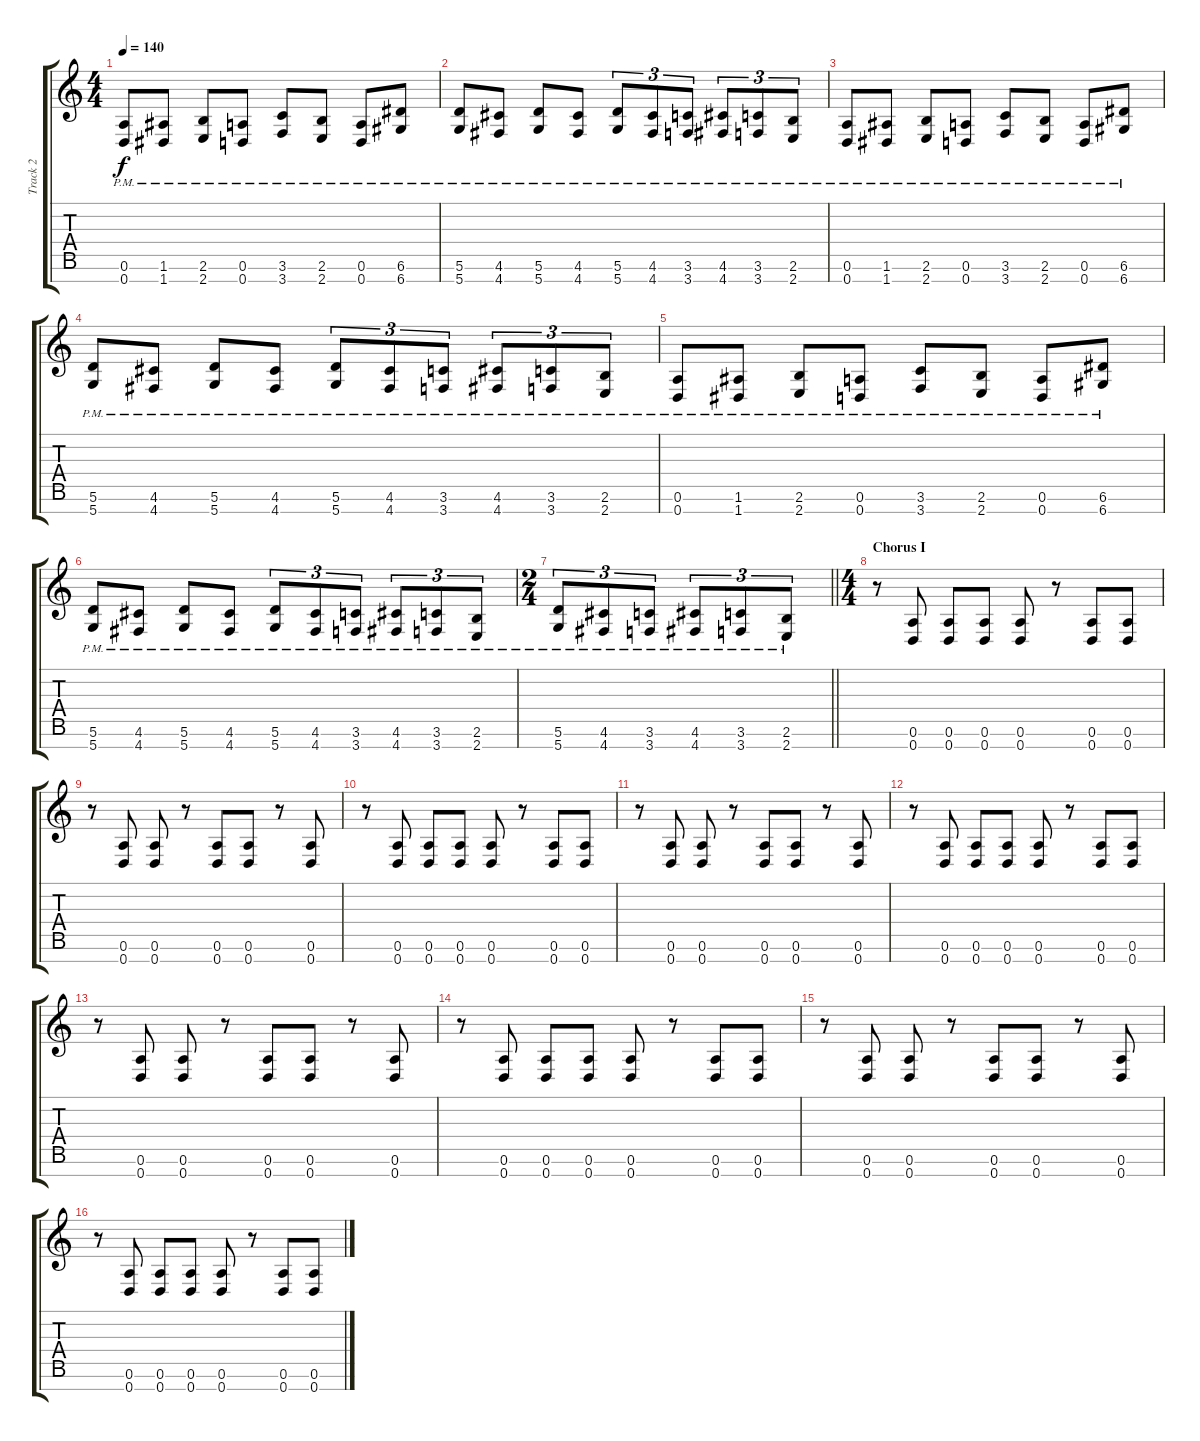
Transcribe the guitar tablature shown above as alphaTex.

\track ("Track 2" "Track 2") {instrument distortionguitar}
\staff {score tabs}
\tuning (A4 E4 C4 G3 D3 A2 D2) {hide}
\ts (4 4)
\tempo 140
\clef g2
\ks c
(0.6{pm} 0.7{pm}).8{dy f instrument distortionguitar} (1.6{pm} 1.7{pm}).8 (2.6{pm} 2.7{pm}).8 (0.6{pm} 0.7{pm}).8 (3.6{pm} 3.7{pm}).8 (2.6{pm} 2.7{pm}).8 (0.6{pm} 0.7{pm}).8 (6.6{pm} 6.7{pm}).8 |
(5.6 5.7{pm}).8 (4.6{pm} 4.7{pm}).8 (5.6{pm} 5.7{pm}).8 (4.6{pm} 4.7{pm}).8 (5.6{pm} 5.7{pm}).8{tu (3 2)} (4.6{pm} 4.7{pm}).8{tu (3 2)} (3.6{pm} 3.7{pm}).8{tu (3 2)} (4.6{pm} 4.7{pm}).8{tu (3 2)} (3.6{pm} 3.7{pm}).8{tu (3 2)} (2.6{pm} 2.7{pm}).8{tu (3 2)} |
(0.6{pm} 0.7{pm}).8{instrument distortionguitar} (1.6{pm} 1.7{pm}).8 (2.6{pm} 2.7{pm}).8 (0.6{pm} 0.7{pm}).8 (3.6{pm} 3.7{pm}).8 (2.6{pm} 2.7{pm}).8 (0.6{pm} 0.7{pm}).8 (6.6{pm} 6.7{pm}).8 |
(5.6 5.7{pm}).8 (4.6{pm} 4.7{pm}).8 (5.6{pm} 5.7{pm}).8 (4.6{pm} 4.7{pm}).8 (5.6{pm} 5.7{pm}).8{tu (3 2)} (4.6{pm} 4.7{pm}).8{tu (3 2)} (3.6{pm} 3.7{pm}).8{tu (3 2)} (4.6{pm} 4.7{pm}).8{tu (3 2)} (3.6{pm} 3.7{pm}).8{tu (3 2)} (2.6{pm} 2.7{pm}).8{tu (3 2)} |
(0.6{pm} 0.7{pm}).8{instrument distortionguitar} (1.6{pm} 1.7{pm}).8 (2.6{pm} 2.7{pm}).8 (0.6{pm} 0.7{pm}).8 (3.6{pm} 3.7{pm}).8 (2.6{pm} 2.7{pm}).8 (0.6{pm} 0.7{pm}).8 (6.6{pm} 6.7{pm}).8 |
(5.6 5.7{pm}).8 (4.6{pm} 4.7{pm}).8 (5.6{pm} 5.7{pm}).8 (4.6{pm} 4.7{pm}).8 (5.6{pm} 5.7{pm}).8{tu (3 2)} (4.6{pm} 4.7{pm}).8{tu (3 2)} (3.6{pm} 3.7{pm}).8{tu (3 2)} (4.6{pm} 4.7{pm}).8{tu (3 2)} (3.6{pm} 3.7{pm}).8{tu (3 2)} (2.6{pm} 2.7{pm}).8{tu (3 2)} |
\ts (2 4)
\barLineRight lightlight
(5.6 5.7{pm}).8{tu (3 2)} (4.6{pm} 4.7{pm}).8{tu (3 2)} (3.6{pm} 3.7{pm}).8{tu (3 2)} (4.6{pm} 4.7{pm}).8{tu (3 2)} (3.6{pm} 3.7{pm}).8{tu (3 2)} (2.6{pm} 2.7{pm}).8{tu (3 2)} |
\ts (4 4)
\section ("" "Chorus I")
r.8{instrument distortionguitar} (0.6 0.7).8 (0.6 0.7).8 (0.6 0.7).8 (0.6 0.7).8 r.8 (0.6 0.7).8 (0.6 0.7).8 |
r.8 (0.6 0.7).8 (0.6 0.7).8 r.8 (0.6 0.7).8 (0.6 0.7).8 r.8 (0.6 0.7).8 |
r.8{instrument distortionguitar} (0.6 0.7).8 (0.6 0.7).8 (0.6 0.7).8 (0.6 0.7).8 r.8 (0.6 0.7).8 (0.6 0.7).8 |
r.8 (0.6 0.7).8 (0.6 0.7).8 r.8 (0.6 0.7).8 (0.6 0.7).8 r.8 (0.6 0.7).8 |
r.8{instrument distortionguitar} (0.6 0.7).8 (0.6 0.7).8 (0.6 0.7).8 (0.6 0.7).8 r.8 (0.6 0.7).8 (0.6 0.7).8 |
r.8 (0.6 0.7).8 (0.6 0.7).8 r.8 (0.6 0.7).8 (0.6 0.7).8 r.8 (0.6 0.7).8 |
r.8{instrument distortionguitar} (0.6 0.7).8 (0.6 0.7).8 (0.6 0.7).8 (0.6 0.7).8 r.8 (0.6 0.7).8 (0.6 0.7).8 |
r.8 (0.6 0.7).8 (0.6 0.7).8 r.8 (0.6 0.7).8 (0.6 0.7).8 r.8 (0.6 0.7).8 |
r.8{instrument distortionguitar} (0.6 0.7).8 (0.6 0.7).8 (0.6 0.7).8 (0.6 0.7).8 r.8 (0.6 0.7).8 (0.6 0.7).8
